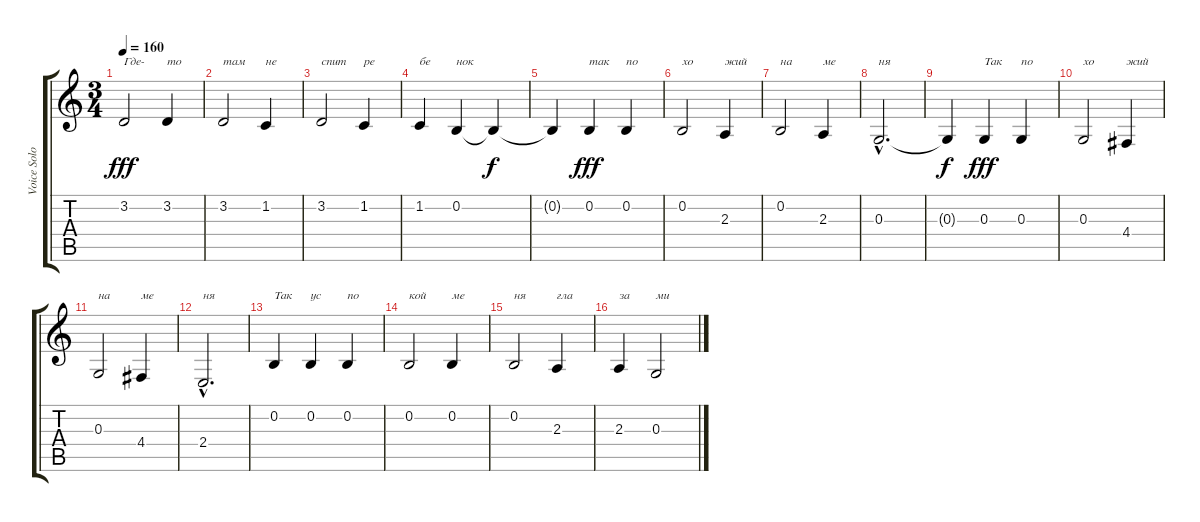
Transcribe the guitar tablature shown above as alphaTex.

\track ("Voice Solo" "Voice Solo") {instrument tenorsax}
\staff {score tabs}
\tuning (E4 B3 G3 D3 A2 E2) {hide}
\ts (3 4)
\tempo 160
\clef g2
\ks c
3.2.2{txt "Где-" dy fff} 3.2.4{txt "то"} |
3.2.2{txt "там"} 1.2.4{txt "не"} |
3.2.2{txt "спит"} 1.2.4{txt "ре"} |
1.2.4{txt "бе"} 0.2.4{txt "нок"} 0.2{t}.4{dy f} |
0.2{t}.4 0.2.4{txt "так" dy fff} 0.2.4{txt "по"} |
0.2.2{txt "хо"} 2.3.4{txt "жий"} |
0.2.2{txt "на"} 2.3.4{txt "ме"} |
0.3{hac}.2{d txt "ня"} |
0.3{t}.4{dy f} 0.3.4{txt "Так" dy fff} 0.3.4{txt "по"} |
0.3.2{txt "хо"} 4.4.4{txt "жий"} |
0.3.2{txt "на"} 4.4.4{txt "ме"} |
2.4{hac}.2{d txt "ня"} |
0.2.4{txt "Так"} 0.2.4{txt "ус"} 0.2.4{txt "по"} |
0.2.2{txt "кой"} 0.2.4{txt "ме"} |
0.2.2{txt "ня"} 2.3.4{txt "гла"} |
2.3.4{txt "за"} 0.3.2{txt "ми"}
